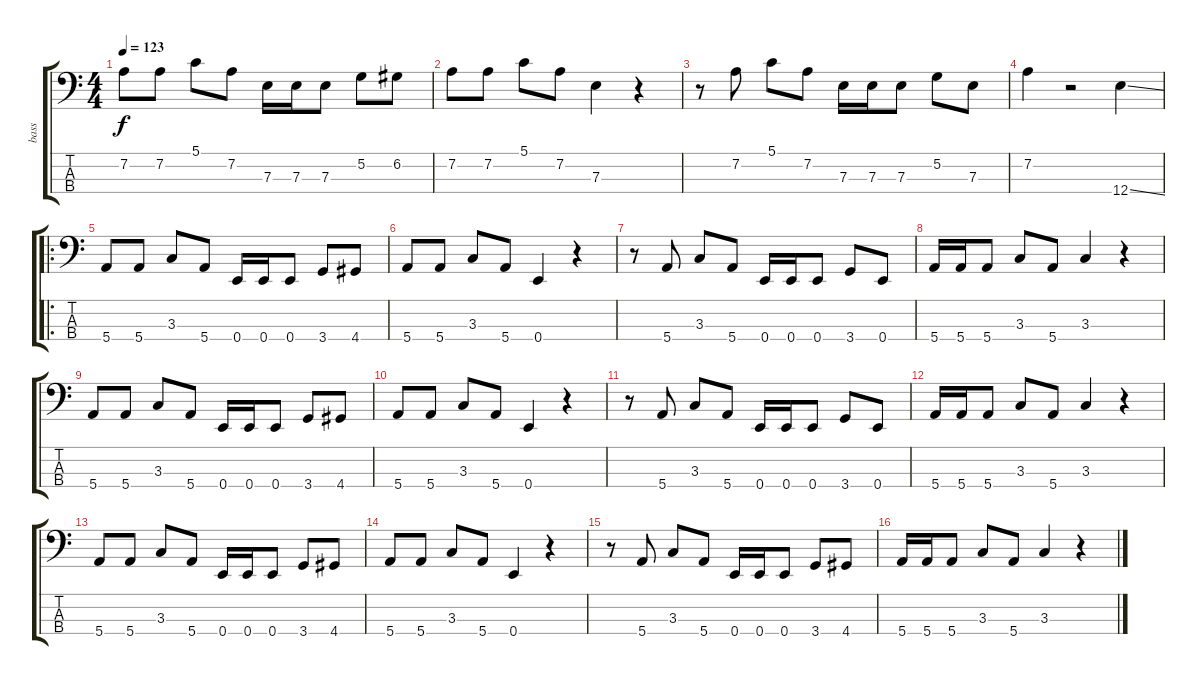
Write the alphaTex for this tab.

\track ("bass" "bass") {instrument electricbassfinger}
\staff {score tabs}
\tuning (G2 D2 A1 E1) {hide}
\ts (4 4)
\tempo 123
\clef f4
\ks c
7.2.8{dy f instrument electricbassfinger} 7.2.8 5.1.8 7.2.8 7.3.16 7.3.16 7.3.8 5.2.8 6.2.8 |
7.2.8 7.2.8 5.1.8 7.2.8 7.3.4 r.4 |
r.8 7.2.8 5.1.8 7.2.8 7.3.16 7.3.16 7.3.8 5.2.8 7.3.8 |
7.2.4 r.2 12.4{ss}.4 |
\ro
5.4.8 5.4.8 3.3.8 5.4.8 0.4.16 0.4.16 0.4.8 3.4.8 4.4.8 |
5.4.8 5.4.8 3.3.8 5.4.8 0.4.4 r.4 |
r.8 5.4.8 3.3.8 5.4.8 0.4.16 0.4.16 0.4.8 3.4.8 0.4.8 |
5.4.16 5.4.16 5.4.8 3.3.8 5.4.8 3.3.4 r.4 |
5.4.8 5.4.8 3.3.8 5.4.8 0.4.16 0.4.16 0.4.8 3.4.8 4.4.8 |
5.4.8 5.4.8 3.3.8 5.4.8 0.4.4 r.4 |
r.8 5.4.8 3.3.8 5.4.8 0.4.16 0.4.16 0.4.8 3.4.8 0.4.8 |
5.4.16 5.4.16 5.4.8 3.3.8 5.4.8 3.3.4 r.4 |
5.4.8 5.4.8 3.3.8 5.4.8 0.4.16 0.4.16 0.4.8 3.4.8 4.4.8 |
5.4.8 5.4.8 3.3.8 5.4.8 0.4.4 r.4 |
r.8 5.4.8 3.3.8 5.4.8 0.4.16 0.4.16 0.4.8 3.4.8 4.4.8 |
5.4.16 5.4.16 5.4.8 3.3.8 5.4.8 3.3.4 r.4
